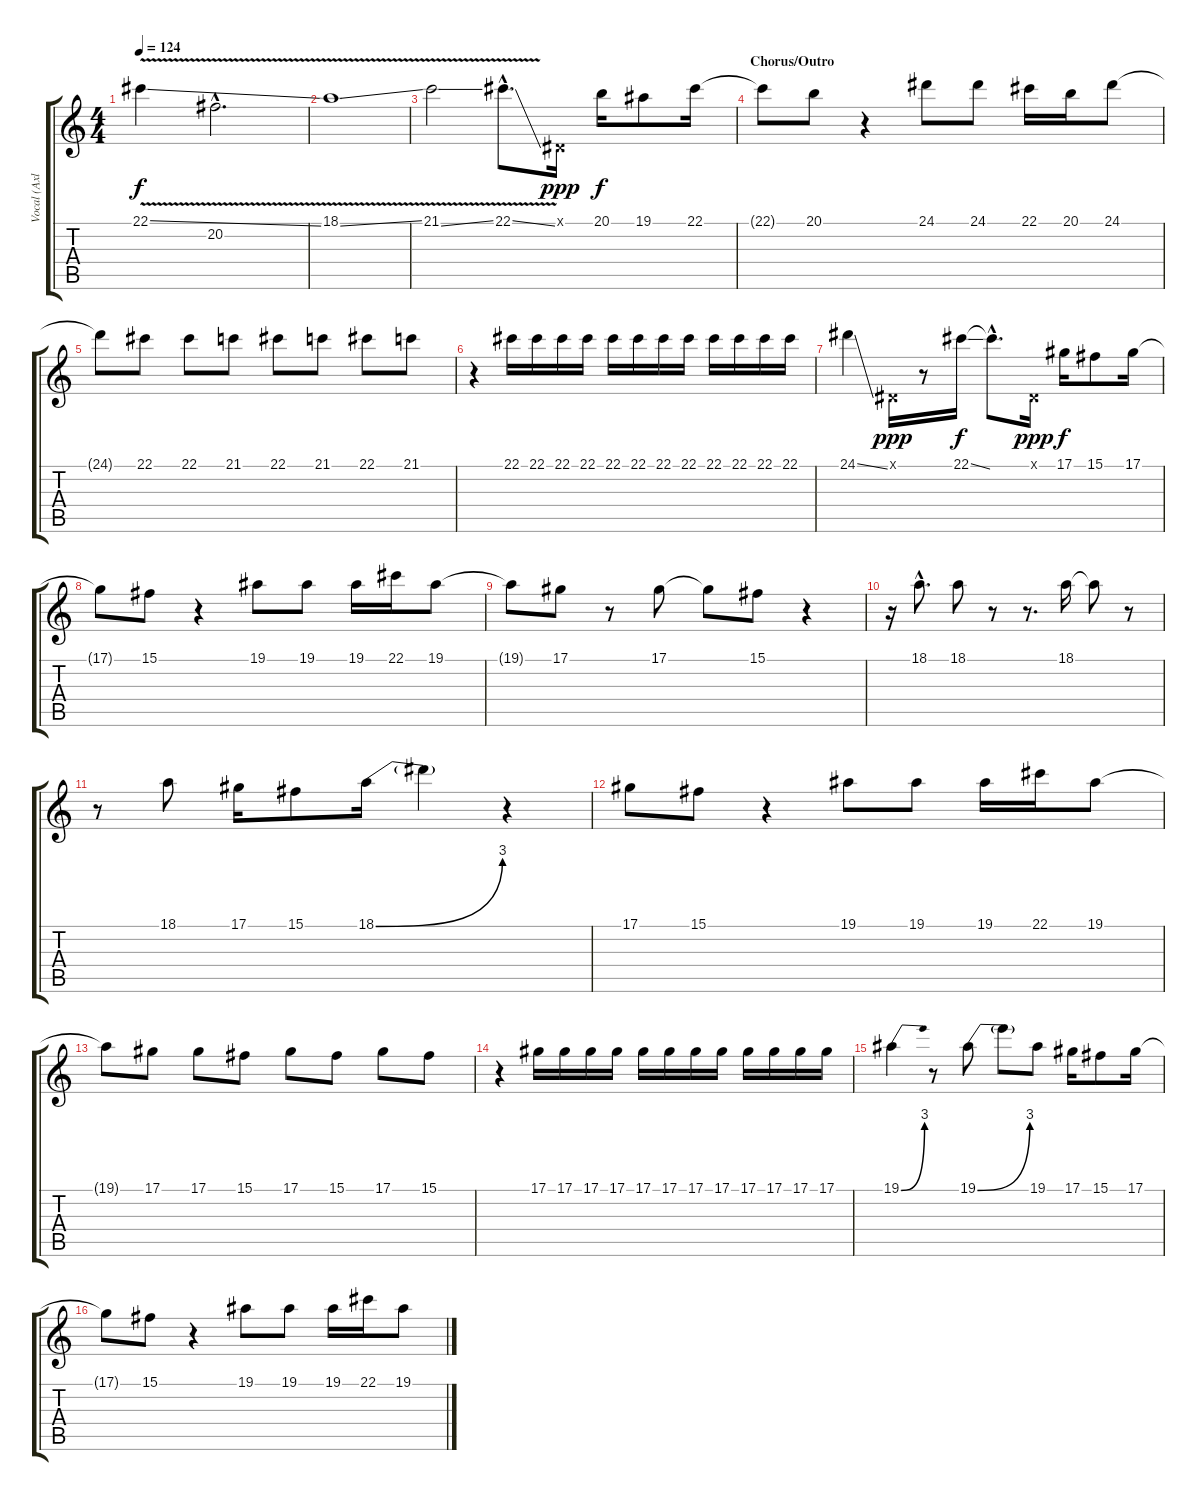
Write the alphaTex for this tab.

\track ("Vocal (Axl)" "Vocal (Axl") {instrument lead2sawtooth}
\staff {score tabs}
\tuning (Eb4 Bb3 Gb3 Db3 Ab2 Eb2) {hide}
\ts (4 4)
\tempo 124
\clef g2
\ks c
22.1{v ss}.4{dy f} 20.2{v hac}.2{d} |
18.1{v ss}.1 |
21.1{v ss}.2 22.1{v ss hac}.8{d} 0.1{x}.16{dy ppp} 20.1.16{dy f} 19.1.8 22.1.16 |
\section ("" "Chorus/Outro")
22.1{t}.8 20.1.8 r.4 24.1.8 24.1.8 22.1.16 20.1.16 24.1.8 |
24.1{t}.8 22.1.8 22.1.8 21.1.8 22.1.8 21.1.8 22.1.8 21.1.8 |
r.4 22.1.16 22.1.16 22.1.16 22.1.16 22.1.16 22.1.16 22.1.16 22.1.16 22.1.16 22.1.16 22.1.16 22.1.16 |
24.1{ss}.4 0.1{x}.16{dy ppp} r.8 22.1{ss}.16{dy f} 22.1{hac t}.8{d} 0.1{x}.16{dy ppp} 17.1.16{dy f} 15.1.8 17.1.16 |
17.1{t}.8 15.1.8 r.4 19.1.8 19.1.8 19.1.16 22.1.16 19.1.8 |
19.1{t}.8 17.1.8 r.8 17.1.8 17.1{t}.8 15.1.8 r.4 |
r.16 18.1{hac}.8{d} 18.1.8 r.8 r.8{d} 18.1.16 18.1{t}.8 r.8 |
r.8 18.1.8 17.1.16 15.1.8 18.1{be (bend 0 0 60 12)}.16 18.1{t}.4 r.4 |
17.1.8 15.1.8 r.4 19.1.8 19.1.8 19.1.16 22.1.16 19.1.8 |
19.1{t}.8 17.1.8 17.1.8 15.1.8 17.1.8 15.1.8 17.1.8 15.1.8 |
r.4 17.1.16 17.1.16 17.1.16 17.1.16 17.1.16 17.1.16 17.1.16 17.1.16 17.1.16 17.1.16 17.1.16 17.1.16 |
19.1{be (bend 0 0 60 12)}.4 r.8 19.1{be (bend 0 0 60 12)}.8 19.1{t}.8 19.1.8 17.1.16 15.1.8 17.1.16 |
17.1{t}.8 15.1.8 r.4 19.1.8 19.1.8 19.1.16 22.1.16 19.1.8
